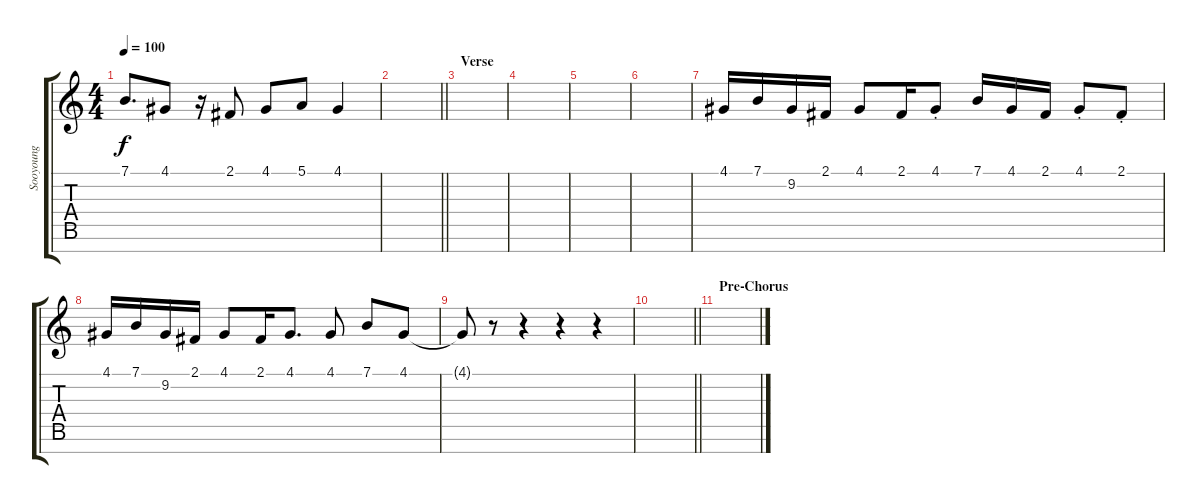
\track ("Sooyoung" "Sooyoung") {instrument trumpet}
\staff {score tabs}
\tuning (E4 B3 G3 D3 A2 E2 B1) {hide}
\ts (4 4)
\tempo 100
\clef g2
\ks c
7.1.8{d dy f} 4.1.8 r.16 2.1.8 4.1.8 5.1.8 4.1.4 |
\barLineRight lightlight
|
\section ("" "Verse")
|
|
|
|
4.1.16{volume 16} 7.1.16 9.2.16 2.1.16 4.1.8 2.1.16 4.1{st}.8 7.1.16 4.1.16 2.1.16 4.1{st}.8 2.1{st}.8 |
4.1.16 7.1.16 9.2.16 2.1.16 4.1.8 2.1.16 4.1.8{d} 4.1.8 7.1.8 4.1.8 |
4.1{t}.8 r.8 r.4 r.4 r.4 |
\barLineRight lightlight
|
\section ("" "Pre-Chorus")
